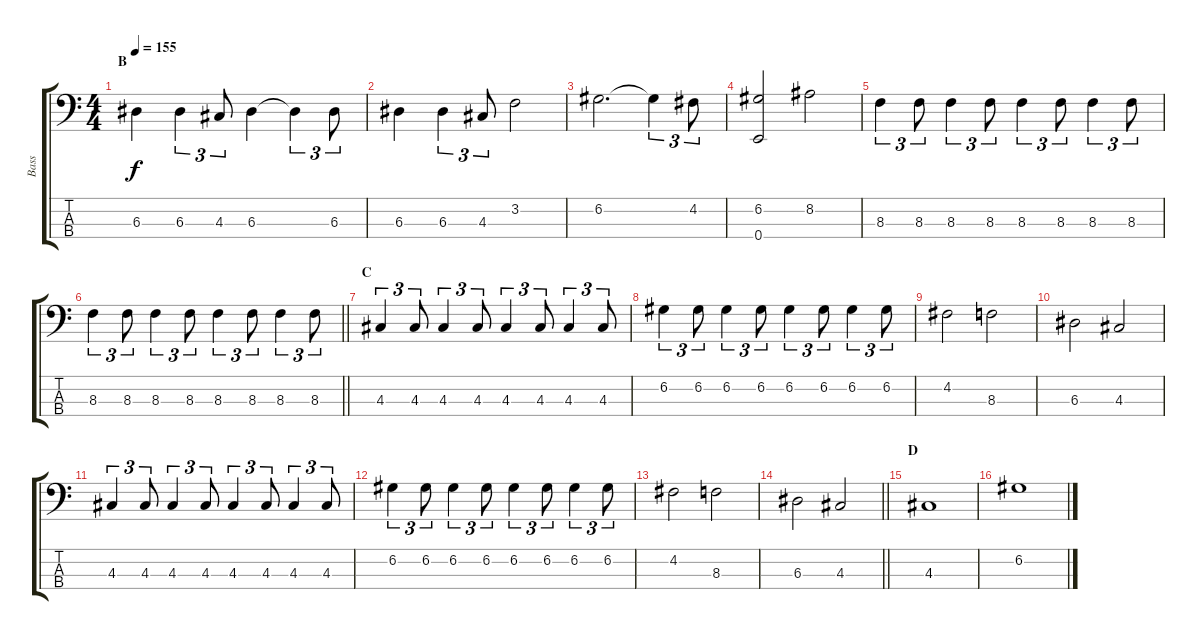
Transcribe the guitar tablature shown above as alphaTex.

\track ("Bass" "Bass") {instrument electricbassfinger}
\staff {score tabs}
\tuning (G2 D2 A1 E1) {hide}
\ts (4 4)
\section ("" "B")
\tempo 155
\clef f4
\ks c
6.3.4{dy f} 6.3.4{tu (3 2)} 4.3.8{tu (3 2)} 6.3.4 6.3{t}.4{tu (3 2)} 6.3.8{tu (3 2)} |
6.3.4 6.3.4{tu (3 2)} 4.3.8{tu (3 2)} 3.2.2 |
6.2.2{d} 6.2{t}.4{tu (3 2)} 4.2.8{tu (3 2)} |
(6.2 0.4).2 8.2.2 |
8.3.4{tu (3 2)} 8.3.8{tu (3 2)} 8.3.4{tu (3 2)} 8.3.8{tu (3 2)} 8.3.4{tu (3 2)} 8.3.8{tu (3 2)} 8.3.4{tu (3 2)} 8.3.8{tu (3 2)} |
\barLineRight lightlight
8.3.4{tu (3 2)} 8.3.8{tu (3 2)} 8.3.4{tu (3 2)} 8.3.8{tu (3 2)} 8.3.4{tu (3 2)} 8.3.8{tu (3 2)} 8.3.4{tu (3 2)} 8.3.8{tu (3 2)} |
\section ("" "C")
4.3.4{tu (3 2)} 4.3.8{tu (3 2)} 4.3.4{tu (3 2)} 4.3.8{tu (3 2)} 4.3.4{tu (3 2)} 4.3.8{tu (3 2)} 4.3.4{tu (3 2)} 4.3.8{tu (3 2)} |
6.2.4{tu (3 2)} 6.2.8{tu (3 2)} 6.2.4{tu (3 2)} 6.2.8{tu (3 2)} 6.2.4{tu (3 2)} 6.2.8{tu (3 2)} 6.2.4{tu (3 2)} 6.2.8{tu (3 2)} |
4.2.2 8.3.2 |
6.3.2 4.3.2 |
4.3.4{tu (3 2)} 4.3.8{tu (3 2)} 4.3.4{tu (3 2)} 4.3.8{tu (3 2)} 4.3.4{tu (3 2)} 4.3.8{tu (3 2)} 4.3.4{tu (3 2)} 4.3.8{tu (3 2)} |
6.2.4{tu (3 2)} 6.2.8{tu (3 2)} 6.2.4{tu (3 2)} 6.2.8{tu (3 2)} 6.2.4{tu (3 2)} 6.2.8{tu (3 2)} 6.2.4{tu (3 2)} 6.2.8{tu (3 2)} |
4.2.2 8.3.2 |
\barLineRight lightlight
6.3.2 4.3.2 |
\section ("" "D")
4.3.1 |
6.2.1
